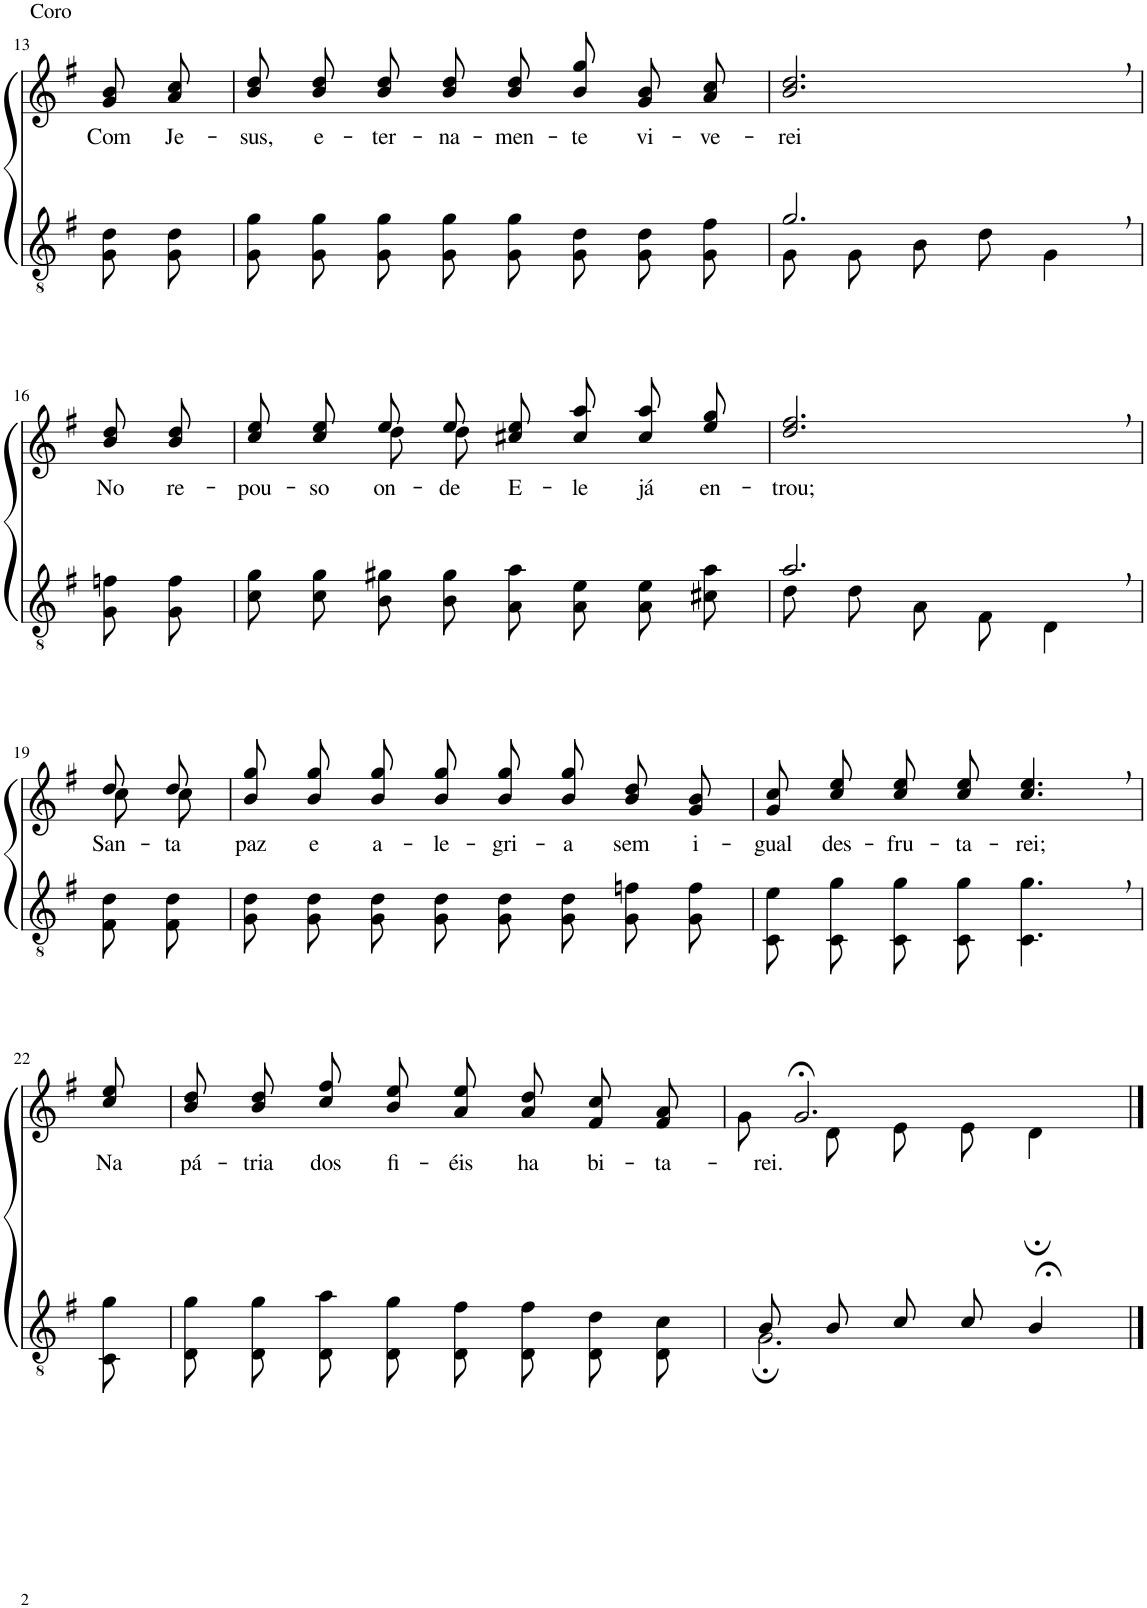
**kern	**kern	**text
*part2	*part1	*part1
*staff2	*staff1	*staff1
*I"Parte III e IV	*I"Parte I e II	*
!!LO:PB:g=z
*clefGv2	*clefG2	*
*Trd3c5	*Trd3c5	*
*k[f#]	*k[f#]	*
*M4/4	*M4/4	*
=13	=13	=13
!	!LO:TX:a:t=Coro	!
!	!	!LO:LY:b
8G\ 8d\L	8g/ 8b/L	Com
!	!	!LO:LY:b
8G\ 8d\J	8a/ 8cc/J	Je-
=14	=14	=14
!	!	!LO:LY:b
8G\ 8g\L	8b\ 8dd\L	-sus,
!	!	!LO:LY:b
8G\ 8g\J	8b\ 8dd\J	e-
!	!	!LO:LY:b
8G\ 8g\L	8b\ 8dd\L	-ter-
!	!	!LO:LY:b
8G\ 8g\J	8b\ 8dd\J	-na-
!	!	!LO:LY:b
8G\ 8g\L	8b\ 8dd\L	-men-
!	!	!LO:LY:b
8G\ 8d\J	8b\ 8gg\J	-te
!	!	!LO:LY:b
8G\ 8d\L	8g/ 8b/L	vi-
!	!	!LO:LY:b
8G\ 8f#\J	8a/ 8cc/J	-ve-
=15	=15	=15
*^	*	*
!	!	!	!LO:LY:b
2.g,/	8G\L	2.b/, 2.dd/,	-rei
.	8G\J	.	.
.	8B\L	.	.
.	8d\J	.	.
.	4G\	.	.
!!LO:LB:g=z
=16	=16	=16	=16
!	!	!	!LO:LY:b
*v	*v	*	*
8G\ 8fn\L	8b\ 8dd\L	No
!	!	!LO:LY:b
8G\ 8f\J	8b\ 8dd\J	re-
=17	=17	=17
!	!	!LO:LY:b
*	*^	*
8c\ 8g\L	8cc\ 8ee\L	4ryy	-pou-
!	!	!	!LO:LY:b
8c\ 8g\J	8cc\ 8ee\J	.	-so
!	!	!	!LO:LY:b
8B\ 8g#X\L	8ee/L	8dd\L	on-
!	!	!	!LO:LY:b
8B\ 8g#\J	8ee/J	8dd\J	-de
!	!	!	!LO:LY:b
8A\ 8a\L	8cc#X\ 8ee\L	2ryy	E-
!	!	!	!LO:LY:b
8A\ 8e\J	8cc#\ 8aa\J	.	-le
!	!	!	!LO:LY:b
8A\ 8e\L	8cc#\ 8aa\L	.	já
!	!	!	!LO:LY:b
8c#X\ 8a\J	8ee\ 8gg\J	.	en-
*	*v	*v	*
=18	=18	=18
*^	*	*
!	!	!	!LO:LY:b
2.a,/	8d\L	2.dd/, 2.ff#/,	-trou;
.	8d\J	.	.
.	8A\L	.	.
.	8F#\J	.	.
.	4D\	.	.
!!LO:LB:g=z
=19	=19	=19	=19
*	*	*^	*
!	!	!	!	!LO:LY:b
*v	*v	*	*	*
8F#/ 8d/L	8dd/L	8cc\L	San-
!	!	!	!LO:LY:b
8F#/ 8d/J	8dd/J	8cc\J	-ta
=20	=20	=20	=20
!	!	!	!LO:LY:b
*	*v	*v	*
8G\ 8d\L	8b\ 8gg\L	paz
!	!	!LO:LY:b
8G\ 8d\J	8b\ 8gg\J	e
!	!	!LO:LY:b
8G\ 8d\L	8b\ 8gg\L	a-
!	!	!LO:LY:b
8G\ 8d\J	8b\ 8gg\J	-le-
!	!	!LO:LY:b
8G\ 8d\L	8b\ 8gg\L	-gri-
!	!	!LO:LY:b
8G\ 8d\J	8b\ 8gg\J	-a
!	!	!LO:LY:b
8G\ 8fn\L	8b\ 8dd\L	sem
!	!	!LO:LY:b
8G\ 8f\J	8g\ 8b\J	i-
=21	=21	=21
!	!	!LO:LY:b
8C/ 8e/L	8g\ 8cc\L	-gual
!	!	!LO:LY:b
8C/ 8g/J	8cc\ 8ee\J	des-
!	!	!LO:LY:b
8C/ 8g/L	8cc\ 8ee\L	-fru-
!	!	!LO:LY:b
8C/ 8g/J	8cc\ 8ee\J	-ta-
!	!	!LO:LY:b
4.C\, 4.g\,	4.cc/, 4.ee/,	-rei;
!!LO:LB:g=z
=22	=22	=22
!	!	!LO:LY:b
8C\ 8g\	8cc/ 8ee/	Na
=23	=23	=23
!	!	!LO:LY:b
8D\ 8g\L	8b\ 8dd\L	pá-
!	!	!LO:LY:b
8D\ 8g\J	8b\ 8dd\J	-tria
!	!	!LO:LY:b
8D\ 8a\L	8cc\ 8ff#\L	dos
!	!	!LO:LY:b
8D\ 8g\J	8b\ 8ee\J	fi-
!	!	!LO:LY:b
8D/ 8f#/L	8a\ 8ee\L	-éis
!	!	!LO:LY:b
8D/ 8f#/J	8a\ 8dd\J	ha
!	!	!LO:LY:b
8D/ 8d/L	8f#/ 8cc/L	bi-
!	!	!LO:LY:b
8D/ 8c/J	8f#/ 8a/J	-ta-
=24	=24	=24
*^	*	*
!	!	!	!LO:LY:b
*	*	*^	*
8B/L	2.G;\	2.g;</	8g\L	-rei.
8B/J	.	.	8d\J	.
8c/L	.	.	8e\L	.
8c/J	.	.	8e\J	.
4B;</	.	.	4d;\	.
*v	*v	*	*	*
*	*v	*v	*
==	==	==
*-	*-	*-
